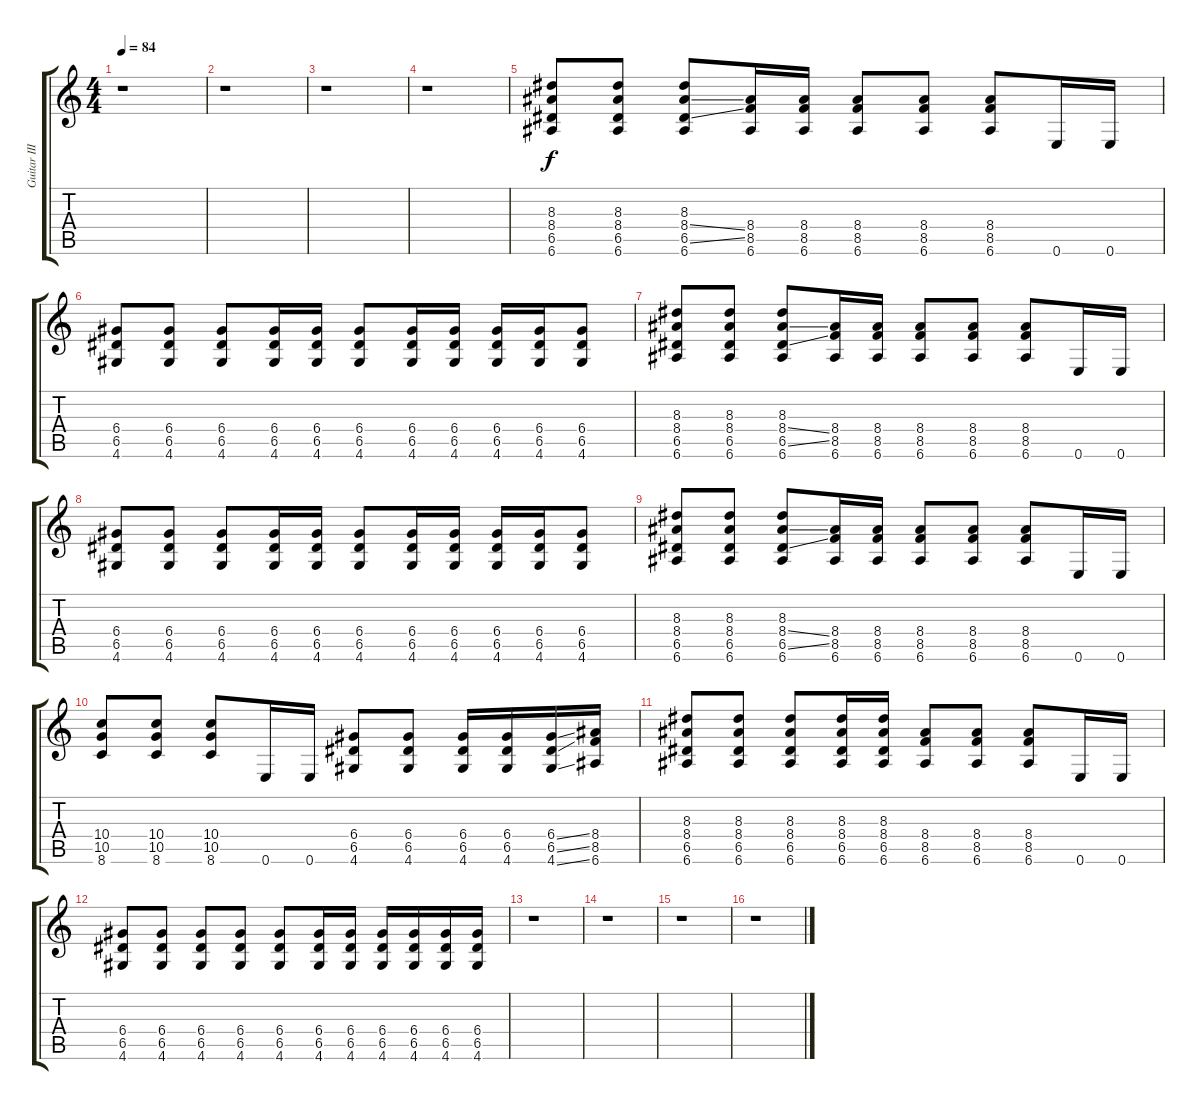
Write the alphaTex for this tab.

\track ("Guitar III" "Guitar III") {instrument distortionguitar}
\staff {score tabs}
\tuning (E4 B3 G3 D3 A2 E2) {hide}
\ts (4 4)
\tempo 84
\clef g2
\ks c
r.1{dy f instrument distortionguitar} |
r.1 |
r.1 |
r.1 |
(8.3 8.4 6.5 6.6).8 (8.3 8.4 6.5 6.6).8 (8.3 8.4{ss} 6.5{ss} 6.6).8 (8.4 8.5 6.6).16 (8.4 8.5 6.6).16 (8.4 8.5 6.6).8 (8.4 8.5 6.6).8 (8.4 8.5 6.6).8 0.6.16 0.6.16 |
(6.4 6.5 4.6).8 (6.4 6.5 4.6).8 (6.4 6.5 4.6).8 (6.4 6.5 4.6).16 (6.4 6.5 4.6).16 (6.4 6.5 4.6).8 (6.4 6.5 4.6).16 (6.4 6.5 4.6).16 (6.4 6.5 4.6).16 (6.4 6.5 4.6).16 (6.4 6.5 4.6).8 |
(8.3 8.4 6.5 6.6).8 (8.3 8.4 6.5 6.6).8 (8.3 8.4{ss} 6.5{ss} 6.6).8 (8.4 8.5 6.6).16 (8.4 8.5 6.6).16 (8.4 8.5 6.6).8 (8.4 8.5 6.6).8 (8.4 8.5 6.6).8 0.6.16 0.6.16 |
(6.4 6.5 4.6).8 (6.4 6.5 4.6).8 (6.4 6.5 4.6).8 (6.4 6.5 4.6).16 (6.4 6.5 4.6).16 (6.4 6.5 4.6).8 (6.4 6.5 4.6).16 (6.4 6.5 4.6).16 (6.4 6.5 4.6).16 (6.4 6.5 4.6).16 (6.4 6.5 4.6).8 |
(8.3 8.4 6.5 6.6).8 (8.3 8.4 6.5 6.6).8 (8.3 8.4{ss} 6.5{ss} 6.6).8 (8.4 8.5 6.6).16 (8.4 8.5 6.6).16 (8.4 8.5 6.6).8 (8.4 8.5 6.6).8 (8.4 8.5 6.6).8 0.6.16 0.6.16 |
(10.4 10.5 8.6).8 (10.4 10.5 8.6).8 (10.4 10.5 8.6).8 0.6.16 0.6.16 (6.4 6.5 4.6).8 (6.4 6.5 4.6).8 (6.4 6.5 4.6).16 (6.4 6.5 4.6).16 (6.4{ss} 6.5{ss} 4.6{ss}).16 (8.4 8.5 6.6).16 |
(8.3 8.4 6.5 6.6).8 (8.3 8.4 6.5 6.6).8 (8.3 8.4 6.5 6.6).8 (8.3 8.4 6.5 6.6).16 (8.3 8.4 6.5 6.6).16 (8.4 8.5 6.6).8 (8.4 8.5 6.6).8 (8.4 8.5 6.6).8 0.6.16 0.6.16 |
(6.4 6.5 4.6).8 (6.4 6.5 4.6).8 (6.4 6.5 4.6).8 (6.4 6.5 4.6).8 (6.4 6.5 4.6).8 (6.4 6.5 4.6).16 (6.4 6.5 4.6).16 (6.4 6.5 4.6).16 (6.4 6.5 4.6).16 (6.4 6.5 4.6).16 (6.4 6.5 4.6).16 |
r.1 |
r.1 |
r.1 |
r.1
